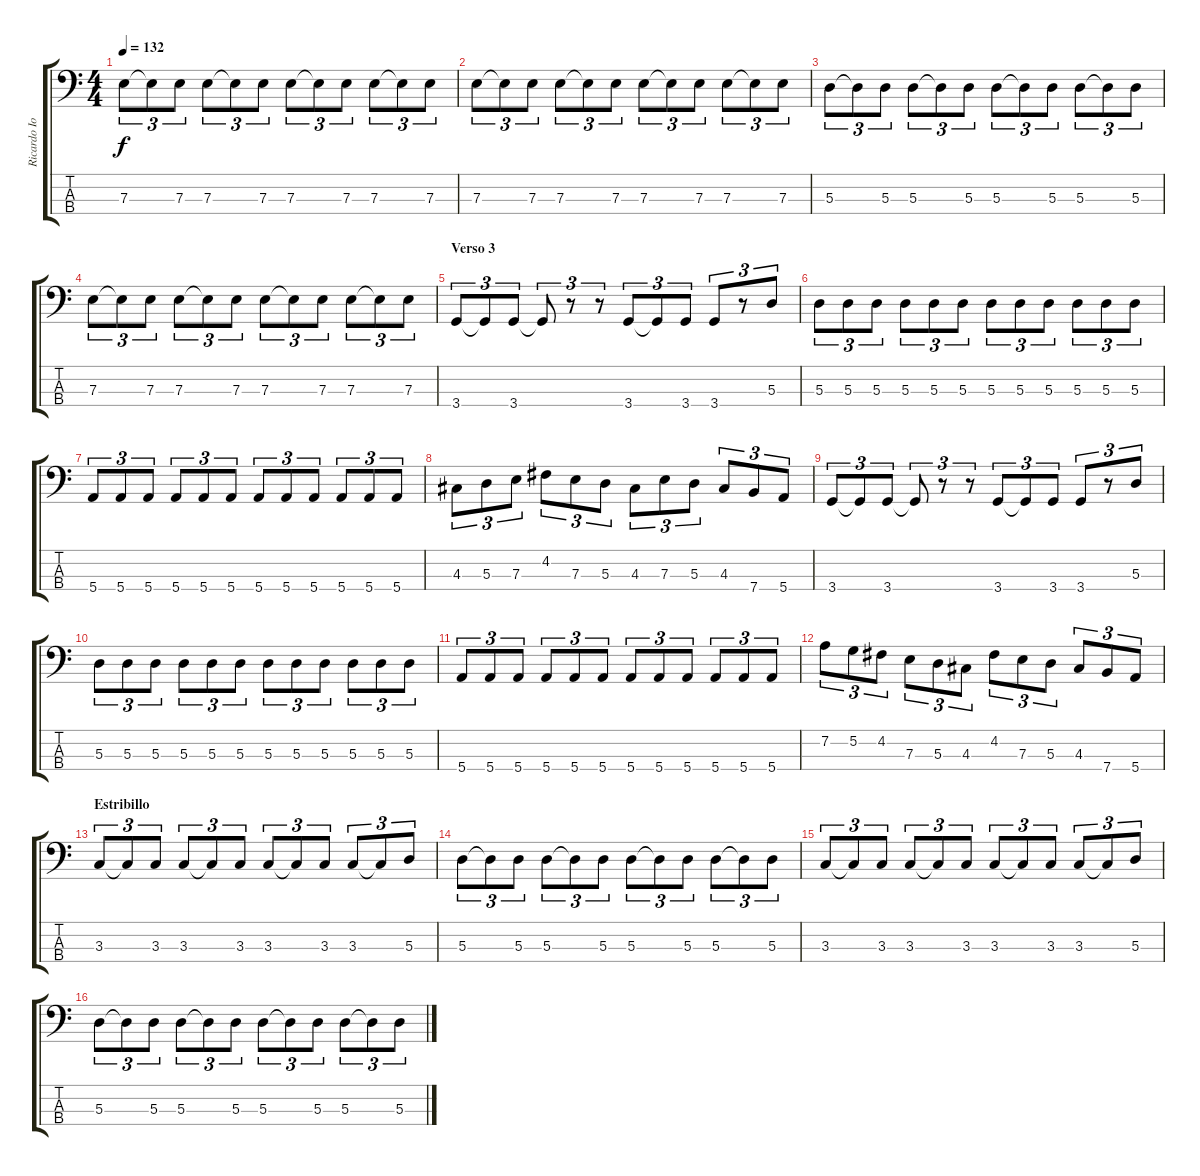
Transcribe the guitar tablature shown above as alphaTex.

\track ("Ricardo Iorio (bajo)" "Ricardo Io") {instrument electricbassfinger}
\staff {score tabs}
\tuning (G2 D2 A1 E1) {hide}
\ts (4 4)
\tempo 132
\clef f4
\ks c
7.3.8{tu (3 2) dy f} 7.3{t}.8{tu (3 2)} 7.3.8{tu (3 2)} 7.3.8{tu (3 2)} 7.3{t}.8{tu (3 2)} 7.3.8{tu (3 2)} 7.3.8{tu (3 2)} 7.3{t}.8{tu (3 2)} 7.3.8{tu (3 2)} 7.3.8{tu (3 2)} 7.3{t}.8{tu (3 2)} 7.3.8{tu (3 2)} |
7.3.8{tu (3 2)} 7.3{t}.8{tu (3 2)} 7.3.8{tu (3 2)} 7.3.8{tu (3 2)} 7.3{t}.8{tu (3 2)} 7.3.8{tu (3 2)} 7.3.8{tu (3 2)} 7.3{t}.8{tu (3 2)} 7.3.8{tu (3 2)} 7.3.8{tu (3 2)} 7.3{t}.8{tu (3 2)} 7.3.8{tu (3 2)} |
5.3.8{tu (3 2)} 5.3{t}.8{tu (3 2)} 5.3.8{tu (3 2)} 5.3.8{tu (3 2)} 5.3{t}.8{tu (3 2)} 5.3.8{tu (3 2)} 5.3.8{tu (3 2)} 5.3{t}.8{tu (3 2)} 5.3.8{tu (3 2)} 5.3.8{tu (3 2)} 5.3{t}.8{tu (3 2)} 5.3.8{tu (3 2)} |
7.3.8{tu (3 2)} 7.3{t}.8{tu (3 2)} 7.3.8{tu (3 2)} 7.3.8{tu (3 2)} 7.3{t}.8{tu (3 2)} 7.3.8{tu (3 2)} 7.3.8{tu (3 2)} 7.3{t}.8{tu (3 2)} 7.3.8{tu (3 2)} 7.3.8{tu (3 2)} 7.3{t}.8{tu (3 2)} 7.3.8{tu (3 2)} |
\section ("" "Verso 3")
3.4.8{tu (3 2)} 3.4{t}.8{tu (3 2)} 3.4.8{tu (3 2)} 3.4{t}.8{tu (3 2)} r.8{tu (3 2)} r.8{tu (3 2)} 3.4.8{tu (3 2)} 3.4{t}.8{tu (3 2)} 3.4.8{tu (3 2)} 3.4.8{tu (3 2)} r.8{tu (3 2)} 5.3.8{tu (3 2)} |
5.3.8{tu (3 2)} 5.3.8{tu (3 2)} 5.3.8{tu (3 2)} 5.3.8{tu (3 2)} 5.3.8{tu (3 2)} 5.3.8{tu (3 2)} 5.3.8{tu (3 2)} 5.3.8{tu (3 2)} 5.3.8{tu (3 2)} 5.3.8{tu (3 2)} 5.3.8{tu (3 2)} 5.3.8{tu (3 2)} |
5.4.8{tu (3 2)} 5.4.8{tu (3 2)} 5.4.8{tu (3 2)} 5.4.8{tu (3 2)} 5.4.8{tu (3 2)} 5.4.8{tu (3 2)} 5.4.8{tu (3 2)} 5.4.8{tu (3 2)} 5.4.8{tu (3 2)} 5.4.8{tu (3 2)} 5.4.8{tu (3 2)} 5.4.8{tu (3 2)} |
4.3.8{tu (3 2)} 5.3.8{tu (3 2)} 7.3.8{tu (3 2)} 4.2.8{tu (3 2)} 7.3.8{tu (3 2)} 5.3.8{tu (3 2)} 4.3.8{tu (3 2)} 7.3.8{tu (3 2)} 5.3.8{tu (3 2)} 4.3.8{tu (3 2)} 7.4.8{tu (3 2)} 5.4.8{tu (3 2)} |
3.4.8{tu (3 2)} 3.4{t}.8{tu (3 2)} 3.4.8{tu (3 2)} 3.4{t}.8{tu (3 2)} r.8{tu (3 2)} r.8{tu (3 2)} 3.4.8{tu (3 2)} 3.4{t}.8{tu (3 2)} 3.4.8{tu (3 2)} 3.4.8{tu (3 2)} r.8{tu (3 2)} 5.3.8{tu (3 2)} |
5.3.8{tu (3 2)} 5.3.8{tu (3 2)} 5.3.8{tu (3 2)} 5.3.8{tu (3 2)} 5.3.8{tu (3 2)} 5.3.8{tu (3 2)} 5.3.8{tu (3 2)} 5.3.8{tu (3 2)} 5.3.8{tu (3 2)} 5.3.8{tu (3 2)} 5.3.8{tu (3 2)} 5.3.8{tu (3 2)} |
5.4.8{tu (3 2)} 5.4.8{tu (3 2)} 5.4.8{tu (3 2)} 5.4.8{tu (3 2)} 5.4.8{tu (3 2)} 5.4.8{tu (3 2)} 5.4.8{tu (3 2)} 5.4.8{tu (3 2)} 5.4.8{tu (3 2)} 5.4.8{tu (3 2)} 5.4.8{tu (3 2)} 5.4.8{tu (3 2)} |
7.2.8{tu (3 2)} 5.2.8{tu (3 2)} 4.2.8{tu (3 2)} 7.3.8{tu (3 2)} 5.3.8{tu (3 2)} 4.3.8{tu (3 2)} 4.2.8{tu (3 2)} 7.3.8{tu (3 2)} 5.3.8{tu (3 2)} 4.3.8{tu (3 2)} 7.4.8{tu (3 2)} 5.4.8{tu (3 2)} |
\section ("" "Estribillo")
3.3.8{tu (3 2)} 3.3{t}.8{tu (3 2)} 3.3.8{tu (3 2)} 3.3.8{tu (3 2)} 3.3{t}.8{tu (3 2)} 3.3.8{tu (3 2)} 3.3.8{tu (3 2)} 3.3{t}.8{tu (3 2)} 3.3.8{tu (3 2)} 3.3.8{tu (3 2)} 3.3{t}.8{tu (3 2)} 5.3.8{tu (3 2)} |
5.3.8{tu (3 2)} 5.3{t}.8{tu (3 2)} 5.3.8{tu (3 2)} 5.3.8{tu (3 2)} 5.3{t}.8{tu (3 2)} 5.3.8{tu (3 2)} 5.3.8{tu (3 2)} 5.3{t}.8{tu (3 2)} 5.3.8{tu (3 2)} 5.3.8{tu (3 2)} 5.3{t}.8{tu (3 2)} 5.3.8{tu (3 2)} |
3.3.8{tu (3 2)} 3.3{t}.8{tu (3 2)} 3.3.8{tu (3 2)} 3.3.8{tu (3 2)} 3.3{t}.8{tu (3 2)} 3.3.8{tu (3 2)} 3.3.8{tu (3 2)} 3.3{t}.8{tu (3 2)} 3.3.8{tu (3 2)} 3.3.8{tu (3 2)} 3.3{t}.8{tu (3 2)} 5.3.8{tu (3 2)} |
5.3.8{tu (3 2)} 5.3{t}.8{tu (3 2)} 5.3.8{tu (3 2)} 5.3.8{tu (3 2)} 5.3{t}.8{tu (3 2)} 5.3.8{tu (3 2)} 5.3.8{tu (3 2)} 5.3{t}.8{tu (3 2)} 5.3.8{tu (3 2)} 5.3.8{tu (3 2)} 5.3{t}.8{tu (3 2)} 5.3.8{tu (3 2)}
